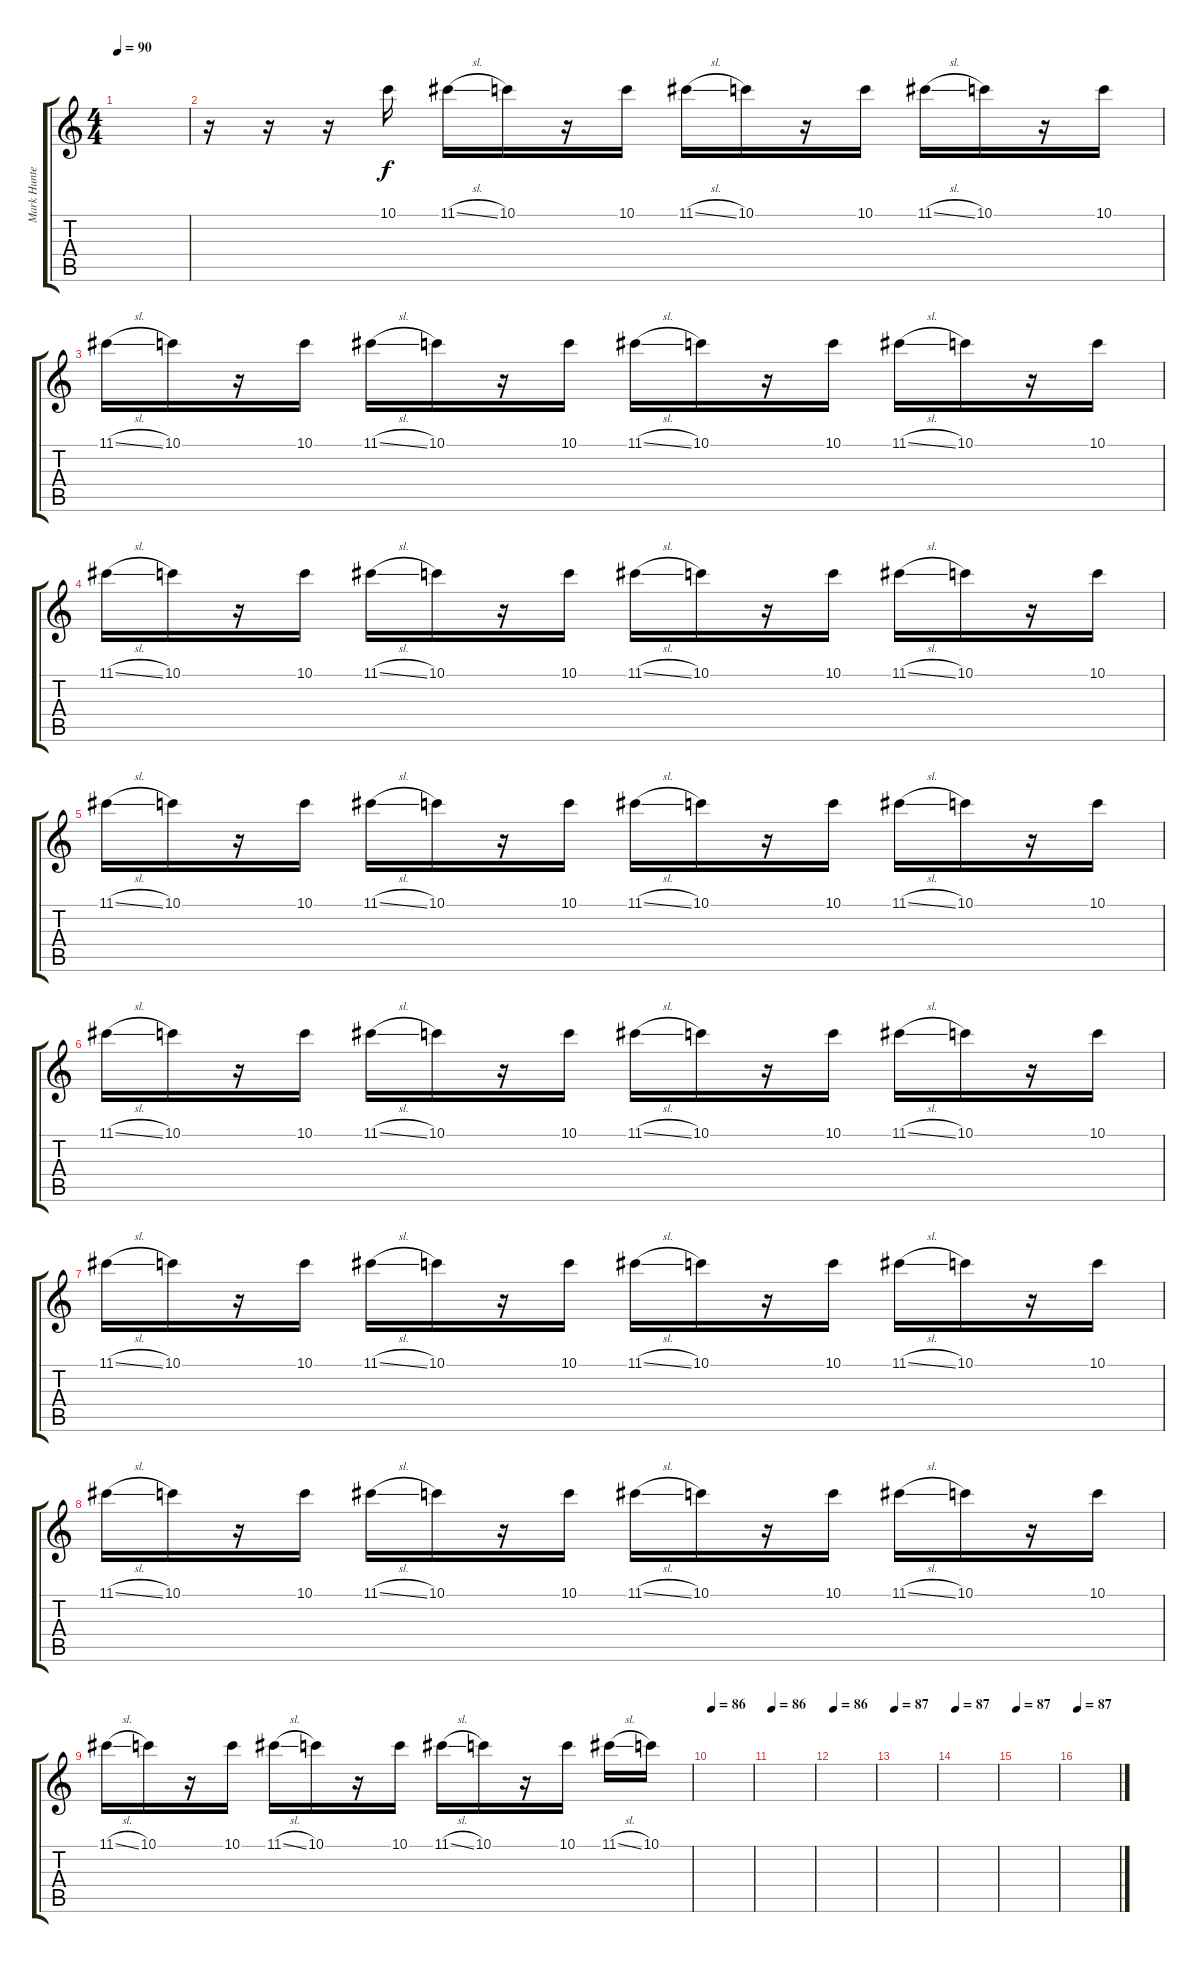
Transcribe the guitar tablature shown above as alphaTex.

\track ("Mark Hunter" "Mark Hunte") {instrument distortionguitar}
\staff {score tabs}
\tuning (D4 A3 F3 C3 G2 C2) {hide}
\ts (4 4)
\tempo 90
\clef g2
\ks c
|
r.16 r.16 r.16 10.1.16 11.1{sl}.16 10.1.16 r.16 10.1.16 11.1{sl}.16 10.1.16 r.16 10.1.16 11.1{sl}.16 10.1.16 r.16 10.1.16 |
11.1{sl}.16 10.1.16 r.16 10.1.16 11.1{sl}.16 10.1.16 r.16 10.1.16 11.1{sl}.16 10.1.16 r.16 10.1.16 11.1{sl}.16 10.1.16 r.16 10.1.16 |
11.1{sl}.16 10.1.16 r.16 10.1.16 11.1{sl}.16 10.1.16 r.16 10.1.16 11.1{sl}.16 10.1.16 r.16 10.1.16 11.1{sl}.16 10.1.16 r.16 10.1.16 |
11.1{sl}.16 10.1.16 r.16 10.1.16 11.1{sl}.16 10.1.16 r.16 10.1.16 11.1{sl}.16 10.1.16 r.16 10.1.16 11.1{sl}.16 10.1.16 r.16 10.1.16 |
11.1{sl}.16 10.1.16 r.16 10.1.16 11.1{sl}.16 10.1.16 r.16 10.1.16 11.1{sl}.16 10.1.16 r.16 10.1.16 11.1{sl}.16 10.1.16 r.16 10.1.16 |
11.1{sl}.16 10.1.16 r.16 10.1.16 11.1{sl}.16 10.1.16 r.16 10.1.16 11.1{sl}.16 10.1.16 r.16 10.1.16 11.1{sl}.16 10.1.16 r.16 10.1.16 |
11.1{sl}.16 10.1.16 r.16 10.1.16 11.1{sl}.16 10.1.16 r.16 10.1.16 11.1{sl}.16 10.1.16 r.16 10.1.16 11.1{sl}.16 10.1.16 r.16 10.1.16 |
11.1{sl}.16 10.1.16 r.16 10.1.16 11.1{sl}.16 10.1.16 r.16 10.1.16 11.1{sl}.16 10.1.16 r.16 10.1.16 11.1{sl}.16 10.1.16 |
\tempo 86
|
\tempo 86
|
\tempo 86
|
\tempo 86
\tempo 87
|
\tempo 86
\tempo 87
|
\tempo 86
\tempo 87
|
\tempo 86
\tempo 87
